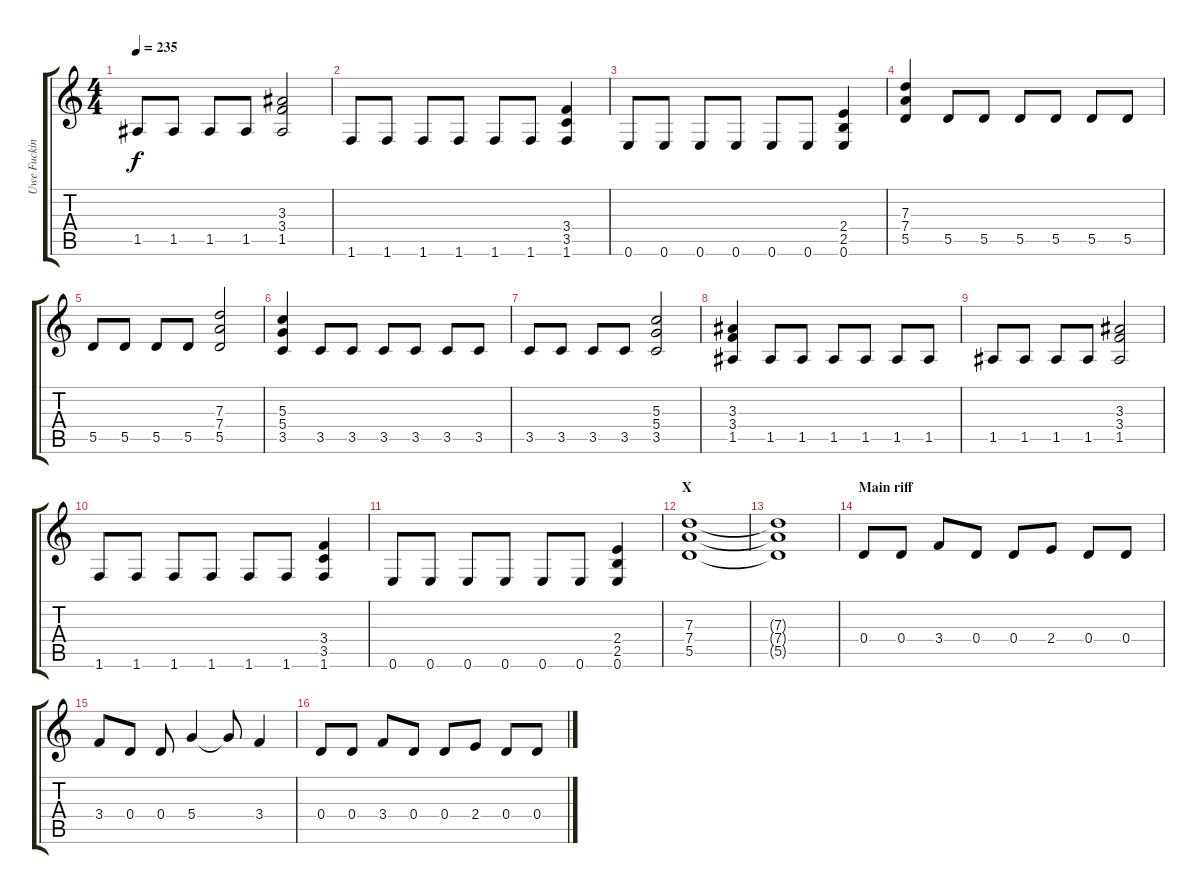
\track ("Uwe Fucking Lulis" "Uwe Fuckin") {instrument distortionguitar}
\staff {score tabs}
\tuning (E4 B3 G3 D3 A2 E2) {hide}
\ts (4 4)
\tempo 235
\clef g2
\ks c
1.5.8{dy f} 1.5.8 1.5.8 1.5.8 (3.3 3.4 1.5).2 |
1.6.8 1.6.8 1.6.8 1.6.8 1.6.8 1.6.8 (3.4 3.5 1.6).4 |
0.6.8 0.6.8 0.6.8 0.6.8 0.6.8 0.6.8 (2.4 2.5 0.6).4 |
(7.3 7.4 5.5).4 5.5.8 5.5.8 5.5.8 5.5.8 5.5.8 5.5.8 |
5.5.8 5.5.8 5.5.8 5.5.8 (7.3 7.4 5.5).2 |
(5.3 5.4 3.5).4 3.5.8 3.5.8 3.5.8 3.5.8 3.5.8 3.5.8 |
3.5.8 3.5.8 3.5.8 3.5.8 (5.3 5.4 3.5).2 |
(3.3 3.4 1.5).4 1.5.8 1.5.8 1.5.8 1.5.8 1.5.8 1.5.8 |
1.5.8 1.5.8 1.5.8 1.5.8 (3.3 3.4 1.5).2 |
1.6.8 1.6.8 1.6.8 1.6.8 1.6.8 1.6.8 (3.4 3.5 1.6).4 |
0.6.8 0.6.8 0.6.8 0.6.8 0.6.8 0.6.8 (2.4 2.5 0.6).4 |
\section ("" "X")
(7.3 7.4 5.5).1 |
(7.3{t} 7.4{t} 5.5{t}).1 |
\section ("" "Main riff")
0.4.8 0.4.8 3.4.8 0.4.8 0.4.8 2.4.8 0.4.8 0.4.8 |
3.4.8 0.4.8 0.4.8 5.4.4 5.4{t}.8 3.4.4 |
0.4.8 0.4.8 3.4.8 0.4.8 0.4.8 2.4.8 0.4.8 0.4.8
